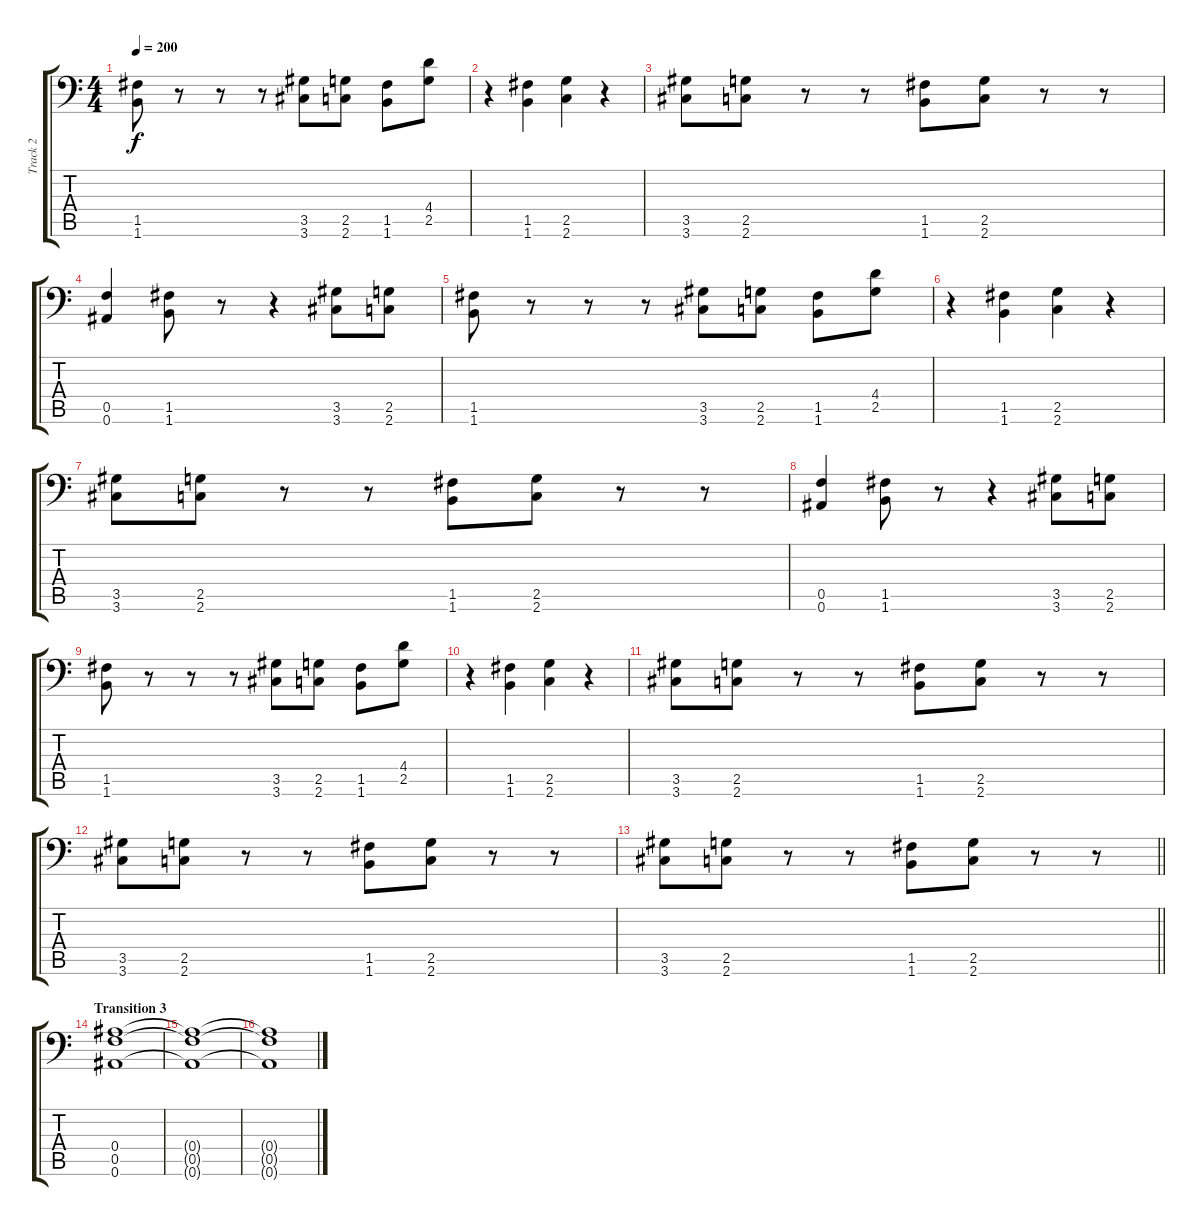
\track ("Track 2" "Track 2") {instrument distortionguitar}
\staff {score tabs}
\tuning (C4 G3 Eb3 Bb2 F2 Bb1) {hide}
\ts (4 4)
\tempo 200
\clef f4
\ks c
(1.5 1.6).8{dy f} r.8 r.8 r.8 (3.5 3.6).8 (2.5 2.6).8 (1.5 1.6).8 (4.4 2.5).8 |
r.4 (1.5 1.6).4 (2.5 2.6).4 r.4 |
(3.5 3.6).8 (2.5 2.6).8 r.8 r.8 (1.5 1.6).8 (2.5 2.6).8 r.8 r.8 |
(0.5 0.6).4 (1.5 1.6).8 r.8 r.4 (3.5 3.6).8 (2.5 2.6).8 |
(1.5 1.6).8 r.8 r.8 r.8 (3.5 3.6).8 (2.5 2.6).8 (1.5 1.6).8 (4.4 2.5).8 |
r.4 (1.5 1.6).4 (2.5 2.6).4 r.4 |
(3.5 3.6).8 (2.5 2.6).8 r.8 r.8 (1.5 1.6).8 (2.5 2.6).8 r.8 r.8 |
(0.5 0.6).4 (1.5 1.6).8 r.8 r.4 (3.5 3.6).8 (2.5 2.6).8 |
(1.5 1.6).8 r.8 r.8 r.8 (3.5 3.6).8 (2.5 2.6).8 (1.5 1.6).8 (4.4 2.5).8 |
r.4 (1.5 1.6).4 (2.5 2.6).4 r.4 |
(3.5 3.6).8 (2.5 2.6).8 r.8 r.8 (1.5 1.6).8 (2.5 2.6).8 r.8 r.8 |
(3.5 3.6).8 (2.5 2.6).8 r.8 r.8 (1.5 1.6).8 (2.5 2.6).8 r.8 r.8 |
\barLineRight lightlight
(3.5 3.6).8 (2.5 2.6).8 r.8 r.8 (1.5 1.6).8 (2.5 2.6).8 r.8 r.8 |
\section ("" "Transition 3")
(0.4 0.5 0.6).1 |
(0.4{t} 0.5{t} 0.6{t}).1 |
(0.4{t} 0.5{t} 0.6{t}).1
